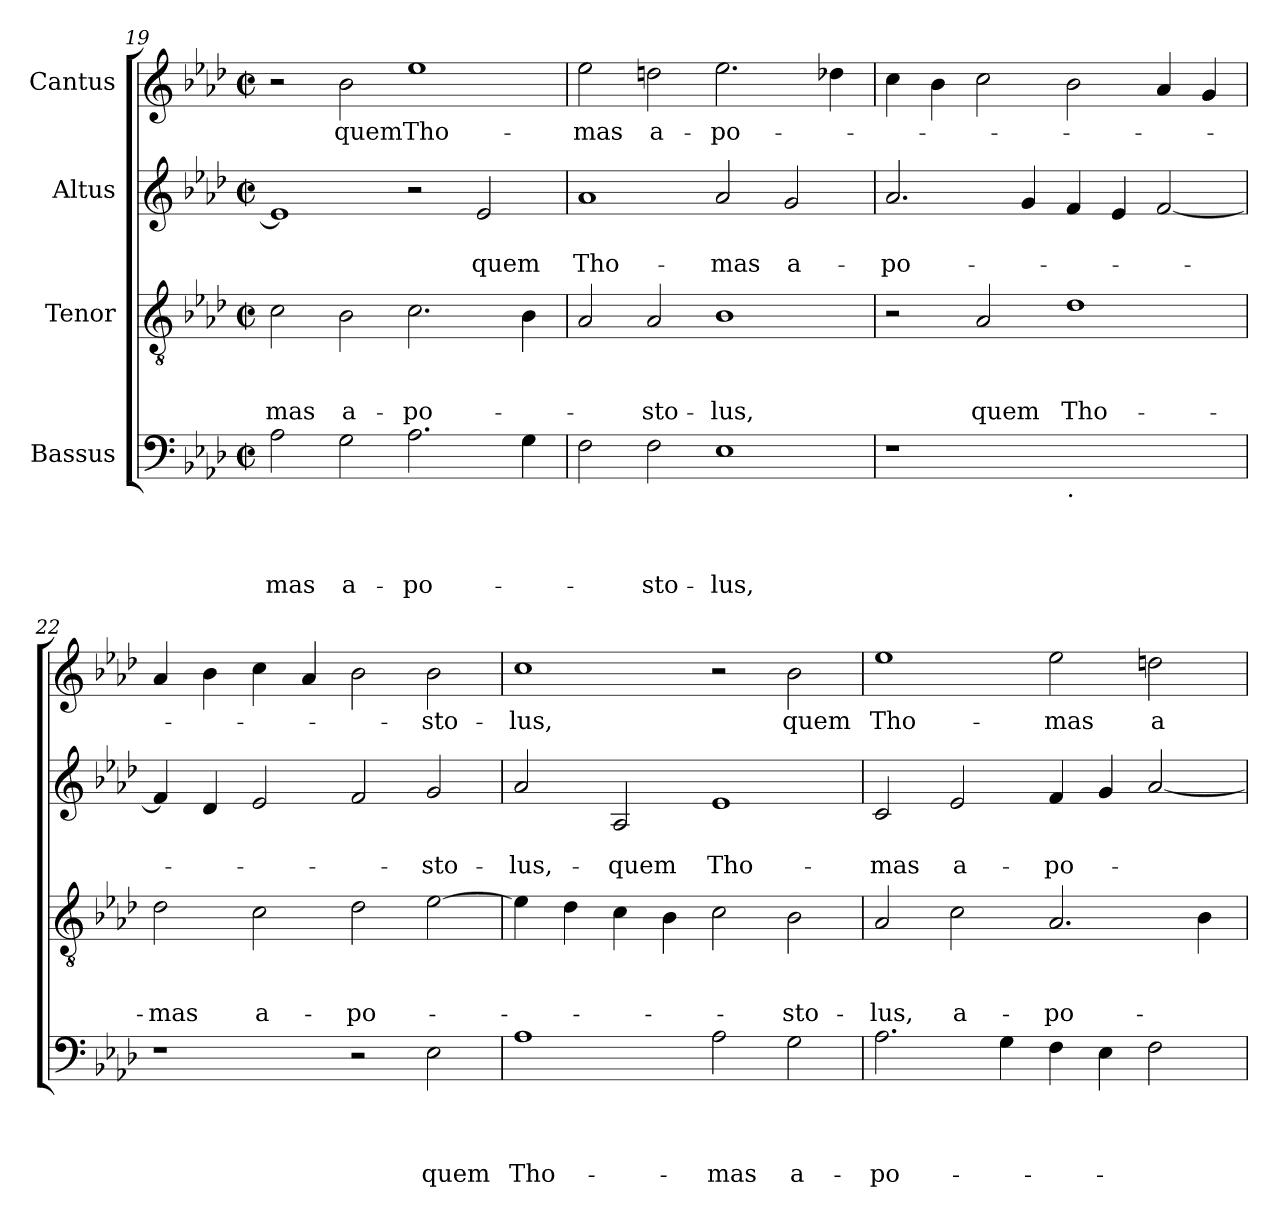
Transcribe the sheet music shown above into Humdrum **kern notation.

**kern	**text	**text	**text	**text	**kern	**text	**text	**text	**kern	**text	**text	**kern	**text
*part4	*part4	*part4	*part4	*part4	*part3	*part3	*part3	*part3	*part2	*part2	*part2	*part1	*part1
*staff4	*staff4	*staff4	*staff4	*staff4	*staff3	*staff3	*staff3	*staff3	*staff2	*staff2	*staff2	*staff1	*staff1
*I"Bassus	*	*	*	*	*I"Tenor	*	*	*	*I"Altus	*	*	*I"Cantus	*
*clefF4	*	*	*	*	*clefGv2	*	*	*	*clefG2	*	*	*clefG2	*
*k[b-e-a-d-]	*	*	*	*	*k[b-e-a-d-]	*	*	*	*k[b-e-a-d-]	*	*	*k[b-e-a-d-]	*
*A-:	*	*	*	*	*A-:	*	*	*	*A-:	*	*	*A-:	*
*M2/2	*	*	*	*	*M2/2	*	*	*	*M2/2	*	*	*M2/2	*
*met(c|)	*	*	*	*	*met(c|)	*	*	*	*met(c|)	*	*	*met(c|)	*
=19	=19	=19	=19	=19	=19	=19	=19	=19	=19	=19	=19	=19	=19
!	!	!	!	!LO:LY:b	!	!	!	!LO:LY:b	!	!	!	!	!
2A-\	.	.	.	-mas	2c\	.	.	-mas	1e-]	.	.	2r	.
!	!	!	!	!LO:LY:b	!	!	!	!LO:LY:b	!	!	!	!	!LO:LY:b
2G\	.	.	.	a-	2B-\	.	.	a-	.	.	.	2b-\	quem
!	!	!	!	!LO:LY:b	!	!	!	!LO:LY:b	!	!	!	!	!LO:LY:b
2.A-\	.	.	.	-po-	2.c\	.	.	-po-	2r	.	.	1ee-	Tho-
!	!	!	!	!	!	!	!	!	!	!	!LO:LY:b	!	!
.	.	.	.	.	.	.	.	.	2e-/	.	quem	.	.
4G\	.	.	.	.	4B-\	.	.	.	.	.	.	.	.
=20	=20	=20	=20	=20	=20	=20	=20	=20	=20	=20	=20	=20	=20
!	!	!	!	!	!	!	!	!	!	!	!LO:LY:b	!	!LO:LY:b
2F\	.	.	.	.	2A-/	.	.	.	1a-	.	Tho-	2ee-\	-mas
!	!	!	!	!LO:LY:b	!	!	!	!LO:LY:b	!	!	!	!	!LO:LY:b
2F\	.	.	.	-sto-	2A-/	.	.	-sto-	.	.	.	2ddn\	a-
!	!	!	!	!LO:LY:b	!	!	!	!LO:LY:b	!	!	!LO:LY:b	!	!LO:LY:b
1E-	.	.	.	-lus,	1B-	.	.	-lus,	2a-/	.	-mas	2.ee-\	-po-
!	!	!	!	!	!	!	!	!	!	!	!LO:LY:b	!	!
.	.	.	.	.	.	.	.	.	2g/	.	a-	.	.
.	.	.	.	.	.	.	.	.	.	.	.	4dd-\	.
=21	=21	=21	=21	=21	=21	=21	=21	=21	=21	=21	=21	=21	=21
!	!	!	!	!	!	!	!	!	!	!	!LO:LY:b	!	!
1r	.	.	.	.	2r	.	.	.	2.a-/	.	-po-	4cc\	.
.	.	.	.	.	.	.	.	.	.	.	.	4b-\	.
!	!	!	!	!	!	!	!	!LO:LY:b	!	!	!	!	!
.	.	.	.	.	2A-/	.	.	quem	.	.	.	2cc\	.
.	.	.	.	.	.	.	.	.	4g/	.	.	.	.
!LO:TX:b:t=.	!	!	!	!	!	!	!	!	!	!	!	!	!
!	!	!	!	!	!	!	!	!LO:LY:b	!	!	!	!	!
1ryy	.	.	.	.	1d-	.	.	Tho-	4f/	.	.	2b-\	.
.	.	.	.	.	.	.	.	.	4e-/	.	.	.	.
.	.	.	.	.	.	.	.	.	[>2f/	.	.	4a-/	.
.	.	.	.	.	.	.	.	.	.	.	.	4g/	.
!!LO:PB:g=z
=22	=22	=22	=22	=22	=22	=22	=22	=22	=22	=22	=22	=22	=22
!	!	!	!	!	!	!	!	!LO:LY:b	!	!	!	!	!
1r	.	.	.	.	2d-\	.	.	-mas	4f/]	.	.	4a-/	.
.	.	.	.	.	.	.	.	.	4d-/	.	.	4b-\	.
!	!	!	!	!	!	!	!	!LO:LY:b	!	!	!	!	!
.	.	.	.	.	2c\	.	.	a-	2e-/	.	.	4cc\	.
.	.	.	.	.	.	.	.	.	.	.	.	4a-/	.
!	!	!	!	!	!	!	!	!LO:LY:b	!	!	!	!	!
2r	.	.	.	.	2d-\	.	.	-po-	2f/	.	.	2b-\	.
!	!	!	!	!LO:LY:b	!	!	!	!	!	!	!LO:LY:b	!	!LO:LY:b
2E-\	.	.	.	quem	[>2e-\	.	.	.	2g/	.	-sto-	2b-\	-sto-
=23	=23	=23	=23	=23	=23	=23	=23	=23	=23	=23	=23	=23	=23
!	!	!	!	!LO:LY:b	!	!	!	!	!	!	!LO:LY:b	!	!LO:LY:b
1A-	.	.	.	Tho-	4e-\]	.	.	.	2a-/	.	-lus,-	1cc	-lus,
.	.	.	.	.	4d-\	.	.	.	.	.	.	.	.
!	!	!	!	!	!	!	!	!	!	!	!LO:LY:b	!	!
.	.	.	.	.	4c\	.	.	.	2A-/	.	-quem	.	.
.	.	.	.	.	4B-\	.	.	.	.	.	.	.	.
!	!	!	!	!LO:LY:b	!	!	!	!	!	!	!LO:LY:b	!	!
2A-\	.	.	.	-mas	2c\	.	.	.	1e-	.	Tho-	2r	.
!	!	!	!	!LO:LY:b	!	!	!	!LO:LY:b	!	!	!	!	!LO:LY:b
2G\	.	.	.	a-	2B-\	.	.	-sto-	.	.	.	2b-\	quem
=24	=24	=24	=24	=24	=24	=24	=24	=24	=24	=24	=24	=24	=24
!	!	!	!	!LO:LY:b	!	!	!	!LO:LY:b	!	!	!LO:LY:b	!	!LO:LY:b
2.A-\	.	.	.	-po-	2A-/	.	.	-lus,	2c/	.	-mas	1ee-	Tho-
!	!	!	!	!	!	!	!	!LO:LY:b	!	!	!LO:LY:b	!	!
.	.	.	.	.	2c\	.	.	a-	2e-/	.	a-	.	.
4G\	.	.	.	.	.	.	.	.	.	.	.	.	.
!	!	!	!	!	!	!	!	!LO:LY:b	!	!	!LO:LY:b	!	!LO:LY:b
4F\	.	.	.	.	2.A-/	.	.	-po-	4f/	.	-po-	2ee-\	-mas
4E-\	.	.	.	.	.	.	.	.	4g/	.	.	.	.
!	!	!	!	!	!	!	!	!	!	!	!	!	!LO:LY:b
2F\	.	.	.	.	.	.	.	.	[<2a-/	.	.	2ddn\	a-
.	.	.	.	.	4B-\	.	.	.	.	.	.	.	.
=	=	=	=	=	=	=	=	=	=	=	=	=	=
*-	*-	*-	*-	*-	*-	*-	*-	*-	*-	*-	*-	*-	*-
